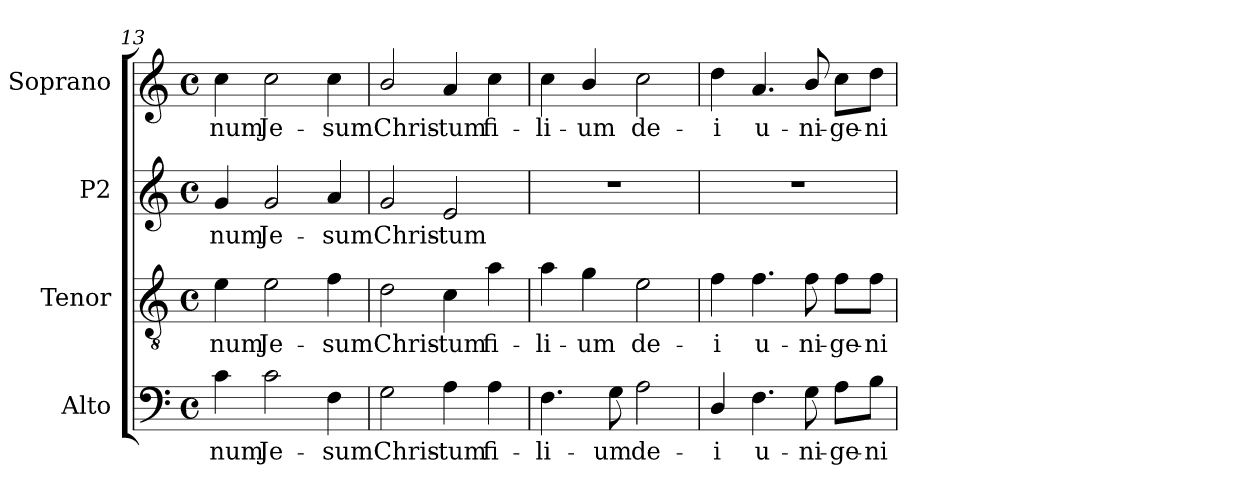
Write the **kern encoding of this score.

**kern	**text	**kern	**text	**kern	**text	**kern	**text
*part4	*part4	*part3	*part3	*part2	*part2	*part1	*part1
*staff4	*staff4	*staff3	*staff3	*staff2	*staff2	*staff1	*staff1
*I"Alto	*	*I"Tenor	*	*I"P2	*	*I"Soprano	*
*I'A.	*	*I'T.	*	*	*	*I'S.	*
*clefF4	*	*clefGv2	*	*clefG2	*	*clefG2	*
*	*	*ITrd7c12	*	*	*	*	*
*k[]	*	*k[]	*	*k[]	*	*k[]	*
*C:	*	*C:	*	*C:	*	*C:	*
*M4/4	*	*M4/4	*	*M4/4	*	*M4/4	*
*met(c)	*	*met(c)	*	*met(c)	*	*met(c)	*
=13	=13	=13	=13	=13	=13	=13	=13
!	!LO:LY:b:color=#000000	!	!	!	!	!	!
!	!	!	!LO:LY:b:color=#000000	!	!	!	!
!	!	!	!	!	!LO:LY:b:color=#000000	!	!
!	!	!	!	!	!	!	!LO:LY:b:color=#000000
4ci\	-num	4Ei\	-num	4gi/	-num	4cci\	-num
!	!LO:LY:b:color=#000000	!	!	!	!	!	!
!	!	!	!LO:LY:b:color=#000000	!	!	!	!
!	!	!	!	!	!LO:LY:b:color=#000000	!	!
!	!	!	!	!	!	!	!LO:LY:b:color=#000000
2ci\	Je-	2Ei\	Je-	2gi/	Je-	2cci\	Je-
!	!LO:LY:b:color=#000000	!	!	!	!	!	!
!	!	!	!LO:LY:b:color=#000000	!	!	!	!
!	!	!	!	!	!LO:LY:b:color=#000000	!	!
!	!	!	!	!	!	!	!LO:LY:b:color=#000000
4Fi\	-sum	4Fi\	-sum	4ai/	-sum	4cci\	-sum
=14	=14	=14	=14	=14	=14	=14	=14
!	!LO:LY:b:color=#000000	!	!	!	!	!	!
!	!	!	!LO:LY:b:color=#000000	!	!	!	!
!	!	!	!	!	!LO:LY:b:color=#000000	!	!
!	!	!	!	!	!	!	!LO:LY:b:color=#000000
2Gi\	Chris-	2Di\	Chris-	2gi/	Chris-	2bi/	Chris-
!	!LO:LY:b:color=#000000	!	!	!	!	!	!
!	!	!	!LO:LY:b:color=#000000	!	!	!	!
!	!	!	!	!	!LO:LY:b:color=#000000	!	!
!	!	!	!	!	!	!	!LO:LY:b:color=#000000
4Ai\	-tum	4Ci\	-tum	2ei/	-tum	4ai/	-tum
!	!LO:LY:b:color=#000000	!	!	!	!	!	!
!	!	!	!LO:LY:b:color=#000000	!	!	!	!
!	!	!	!	!	!	!	!LO:LY:b:color=#000000
4Ai\	fi-	4Ai\	fi-	.	.	4cci\	fi-
=15	=15	=15	=15	=15	=15	=15	=15
!	!LO:LY:b:color=#000000	!	!	!	!	!	!
!	!	!	!LO:LY:b:color=#000000	!	!	!	!
!	!	!	!	!	!	!	!LO:LY:b:color=#000000
4.Fi\	-li-	4Ai\	-li-	1r	.	4cci\	-li-
!	!	!	!LO:LY:b:color=#000000	!	!	!	!
!	!	!	!	!	!	!	!LO:LY:b:color=#000000
.	.	4Gi\	-um	.	.	4bi/	-um
!	!LO:LY:b:color=#000000	!	!	!	!	!	!
8Gi\	-um	.	.	.	.	.	.
!	!LO:LY:b:color=#000000	!	!	!	!	!	!
!	!	!	!LO:LY:b:color=#000000	!	!	!	!
!	!	!	!	!	!	!	!LO:LY:b:color=#000000
2Ai\	de-	2Ei\	de-	.	.	2cci\	de-
!!LO:PB:g=z
=16	=16	=16	=16	=16	=16	=16	=16
!	!LO:LY:b:color=#000000	!	!	!	!	!	!
!	!	!	!LO:LY:b:color=#000000	!	!	!	!
!	!	!	!	!	!	!	!LO:LY:b:color=#000000
4Di/	-i	4Fi\	-i	1r	.	4ddi\	-i
!	!LO:LY:b:color=#000000	!	!	!	!	!	!
!	!	!	!LO:LY:b:color=#000000	!	!	!	!
!	!	!	!	!	!	!	!LO:LY:b:color=#000000
4.Fi\	u-	4.Fi\	u-	.	.	4.ai/	u-
!	!LO:LY:b:color=#000000	!	!	!	!	!	!
!	!	!	!LO:LY:b:color=#000000	!	!	!	!
!	!	!	!	!	!	!	!LO:LY:b:color=#000000
8Gi\	-ni-	8Fi\	-ni-	.	.	8bi/	-ni-
!	!LO:LY:b:color=#000000	!	!	!	!	!	!
!	!	!	!LO:LY:b:color=#000000	!	!	!	!
!	!	!	!	!	!	!	!LO:LY:b:color=#000000
8Ai\L	-ge-	8Fi\L	-ge-	.	.	8cci\L	-ge-
!	!LO:LY:b:color=#000000	!	!	!	!	!	!
!	!	!	!LO:LY:b:color=#000000	!	!	!	!
!	!	!	!	!	!	!	!LO:LY:b:color=#000000
8Bi\J	-ni-	8Fi\J	-ni-	.	.	8ddi\J	-ni-
=	=	=	=	=	=	=	=
*-	*-	*-	*-	*-	*-	*-	*-
